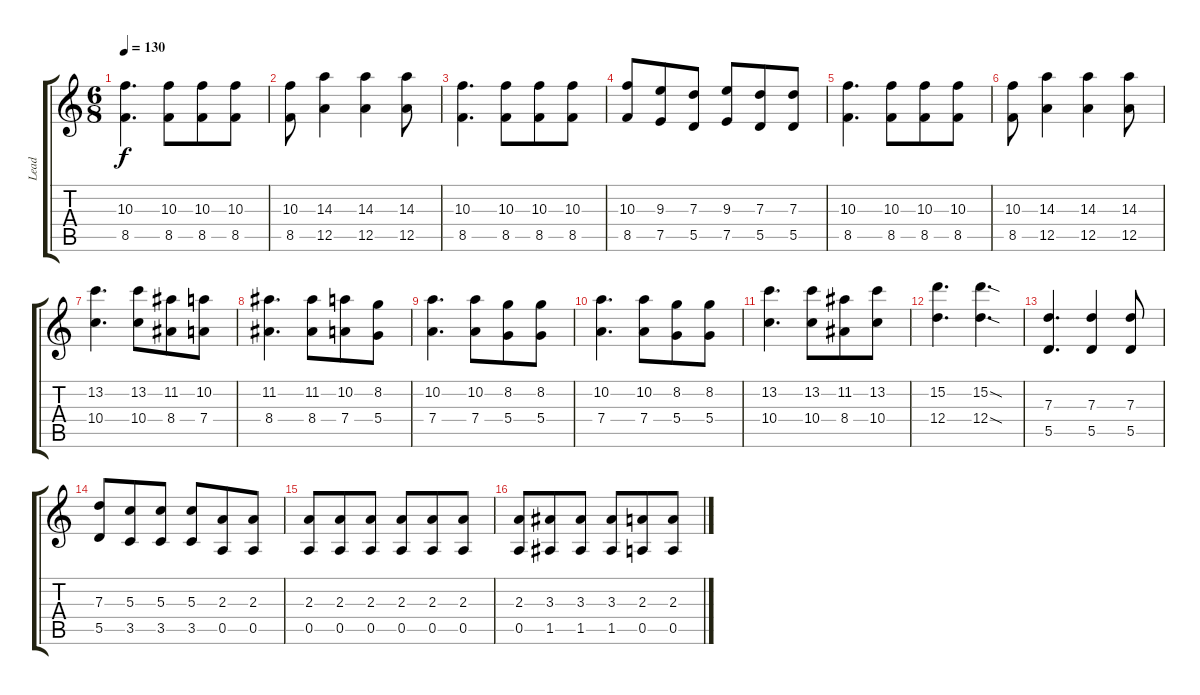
\track ("Lead" "Lead") {instrument overdrivenguitar}
\staff {score tabs}
\tuning (E4 B3 G3 D3 A2 D2) {hide}
\ts (6 8)
\tempo 130
\clef g2
\ks c
(10.3 8.5).4{d dy f} (10.3 8.5).8 (10.3 8.5).8 (10.3 8.5).8 |
(10.3 8.5).8 (14.3 12.5).4 (14.3 12.5).4 (14.3 12.5).8 |
(10.3 8.5).4{d} (10.3 8.5).8 (10.3 8.5).8 (10.3 8.5).8 |
(10.3 8.5).8 (9.3 7.5).8 (7.3 5.5).8 (9.3 7.5).8 (7.3 5.5).8 (7.3 5.5).8 |
(10.3 8.5).4{d} (10.3 8.5).8 (10.3 8.5).8 (10.3 8.5).8 |
(10.3 8.5).8 (14.3 12.5).4 (14.3 12.5).4 (14.3 12.5).8 |
(13.2 10.4).4{d} (13.2 10.4).8 (11.2 8.4).8 (10.2 7.4).8 |
(11.2 8.4).4{d} (11.2 8.4).8 (10.2 7.4).8 (8.2 5.4).8 |
(10.2 7.4).4{d} (10.2 7.4).8 (8.2 5.4).8 (8.2 5.4).8 |
(10.2 7.4).4{d} (10.2 7.4).8 (8.2 5.4).8 (8.2 5.4).8 |
(13.2 10.4).4{d} (13.2 10.4).8 (11.2 8.4).8 (13.2 10.4).8 |
(15.2 12.4).4{d} (15.2{sod} 12.4{sod}).4{d} |
(7.3 5.5).4{d} (7.3 5.5).4 (7.3 5.5).8 |
(7.3 5.5).8 (5.3 3.5).8 (5.3 3.5).8 (5.3 3.5).8 (2.3 0.5).8 (2.3 0.5).8 |
(2.3 0.5).8 (2.3 0.5).8 (2.3 0.5).8 (2.3 0.5).8 (2.3 0.5).8 (2.3 0.5).8 |
(2.3 0.5).8 (3.3 1.5).8 (3.3 1.5).8 (3.3 1.5).8 (2.3 0.5).8 (2.3 0.5).8
